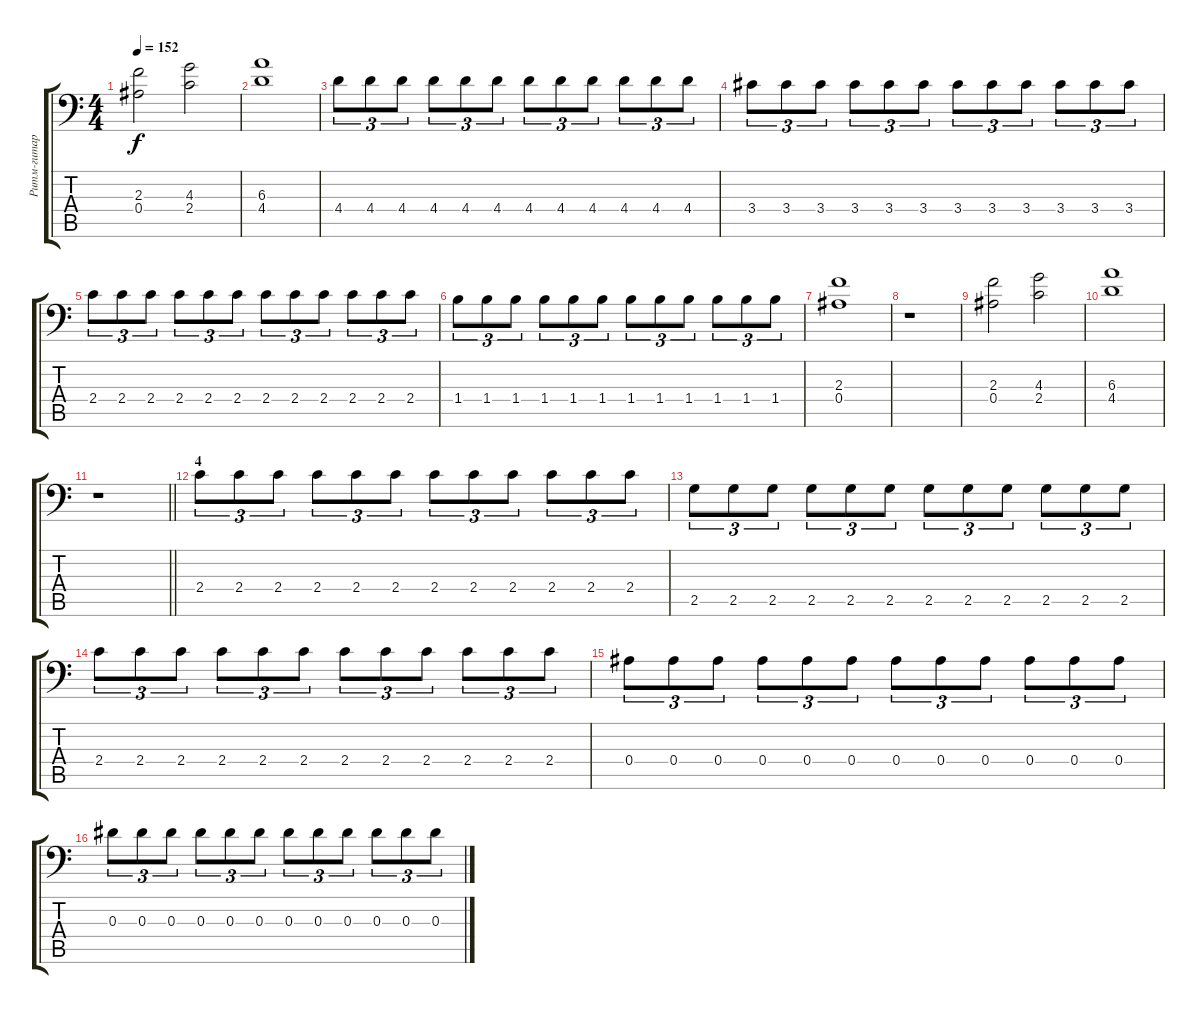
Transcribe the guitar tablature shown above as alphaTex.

\track ("Ритм-гитара" "Ритм-гитар") {instrument overdrivenguitar}
\staff {score tabs}
\tuning (C4 G3 Eb3 Bb2 F2 Bb1) {hide}
\ts (4 4)
\tempo 152
\clef f4
\ks c
(2.3 0.4).2{dy f} (4.3 2.4).2 |
(6.3 4.4).1 |
4.4.8{tu (3 2)} 4.4.8{tu (3 2)} 4.4.8{tu (3 2)} 4.4.8{tu (3 2)} 4.4.8{tu (3 2)} 4.4.8{tu (3 2)} 4.4.8{tu (3 2)} 4.4.8{tu (3 2)} 4.4.8{tu (3 2)} 4.4.8{tu (3 2)} 4.4.8{tu (3 2)} 4.4.8{tu (3 2)} |
3.4.8{tu (3 2)} 3.4.8{tu (3 2)} 3.4.8{tu (3 2)} 3.4.8{tu (3 2)} 3.4.8{tu (3 2)} 3.4.8{tu (3 2)} 3.4.8{tu (3 2)} 3.4.8{tu (3 2)} 3.4.8{tu (3 2)} 3.4.8{tu (3 2)} 3.4.8{tu (3 2)} 3.4.8{tu (3 2)} |
2.4.8{tu (3 2)} 2.4.8{tu (3 2)} 2.4.8{tu (3 2)} 2.4.8{tu (3 2)} 2.4.8{tu (3 2)} 2.4.8{tu (3 2)} 2.4.8{tu (3 2)} 2.4.8{tu (3 2)} 2.4.8{tu (3 2)} 2.4.8{tu (3 2)} 2.4.8{tu (3 2)} 2.4.8{tu (3 2)} |
1.4.8{tu (3 2)} 1.4.8{tu (3 2)} 1.4.8{tu (3 2)} 1.4.8{tu (3 2)} 1.4.8{tu (3 2)} 1.4.8{tu (3 2)} 1.4.8{tu (3 2)} 1.4.8{tu (3 2)} 1.4.8{tu (3 2)} 1.4.8{tu (3 2)} 1.4.8{tu (3 2)} 1.4.8{tu (3 2)} |
(2.3 0.4).1 |
r.1 |
(2.3 0.4).2 (4.3 2.4).2 |
(6.3 4.4).1 |
\barLineRight lightlight
r.1 |
\section ("" "4")
2.4.8{tu (3 2)} 2.4.8{tu (3 2)} 2.4.8{tu (3 2)} 2.4.8{tu (3 2)} 2.4.8{tu (3 2)} 2.4.8{tu (3 2)} 2.4.8{tu (3 2)} 2.4.8{tu (3 2)} 2.4.8{tu (3 2)} 2.4.8{tu (3 2)} 2.4.8{tu (3 2)} 2.4.8{tu (3 2)} |
2.5.8{tu (3 2)} 2.5.8{tu (3 2)} 2.5.8{tu (3 2)} 2.5.8{tu (3 2)} 2.5.8{tu (3 2)} 2.5.8{tu (3 2)} 2.5.8{tu (3 2)} 2.5.8{tu (3 2)} 2.5.8{tu (3 2)} 2.5.8{tu (3 2)} 2.5.8{tu (3 2)} 2.5.8{tu (3 2)} |
2.4.8{tu (3 2)} 2.4.8{tu (3 2)} 2.4.8{tu (3 2)} 2.4.8{tu (3 2)} 2.4.8{tu (3 2)} 2.4.8{tu (3 2)} 2.4.8{tu (3 2)} 2.4.8{tu (3 2)} 2.4.8{tu (3 2)} 2.4.8{tu (3 2)} 2.4.8{tu (3 2)} 2.4.8{tu (3 2)} |
0.4.8{tu (3 2)} 0.4.8{tu (3 2)} 0.4.8{tu (3 2)} 0.4.8{tu (3 2)} 0.4.8{tu (3 2)} 0.4.8{tu (3 2)} 0.4.8{tu (3 2)} 0.4.8{tu (3 2)} 0.4.8{tu (3 2)} 0.4.8{tu (3 2)} 0.4.8{tu (3 2)} 0.4.8{tu (3 2)} |
0.3.8{tu (3 2)} 0.3.8{tu (3 2)} 0.3.8{tu (3 2)} 0.3.8{tu (3 2)} 0.3.8{tu (3 2)} 0.3.8{tu (3 2)} 0.3.8{tu (3 2)} 0.3.8{tu (3 2)} 0.3.8{tu (3 2)} 0.3.8{tu (3 2)} 0.3.8{tu (3 2)} 0.3.8{tu (3 2)}
